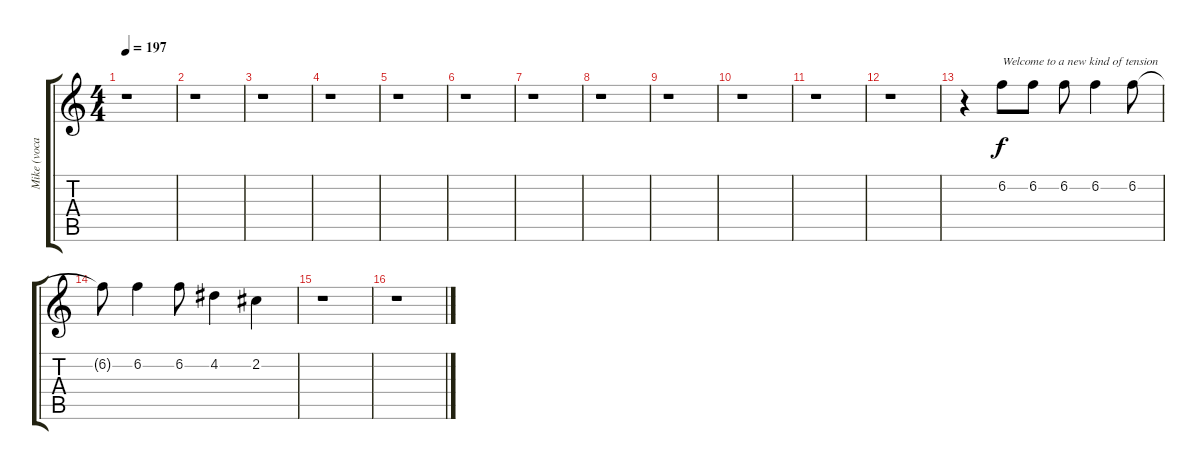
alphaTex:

\track ("Mike (vocals)" "Mike (voca") {instrument electricguitarjazz}
\staff {score tabs}
\tuning (E4 B3 G3 D3 A2 E2) {hide}
\ts (4 4)
\tempo 197
\clef g2
\ks c
r.1{dy f} |
r.1 |
r.1 |
r.1 |
r.1 |
r.1 |
r.1 |
r.1 |
r.1 |
r.1 |
r.1 |
r.1 |
r.4 6.2.8{txt "Welcome to a new kind of tension"} 6.2.8 6.2.8 6.2.4 6.2.8 |
6.2{t}.8 6.2.4 6.2.8 4.2.4 2.2.4 |
r.1 |
r.1
